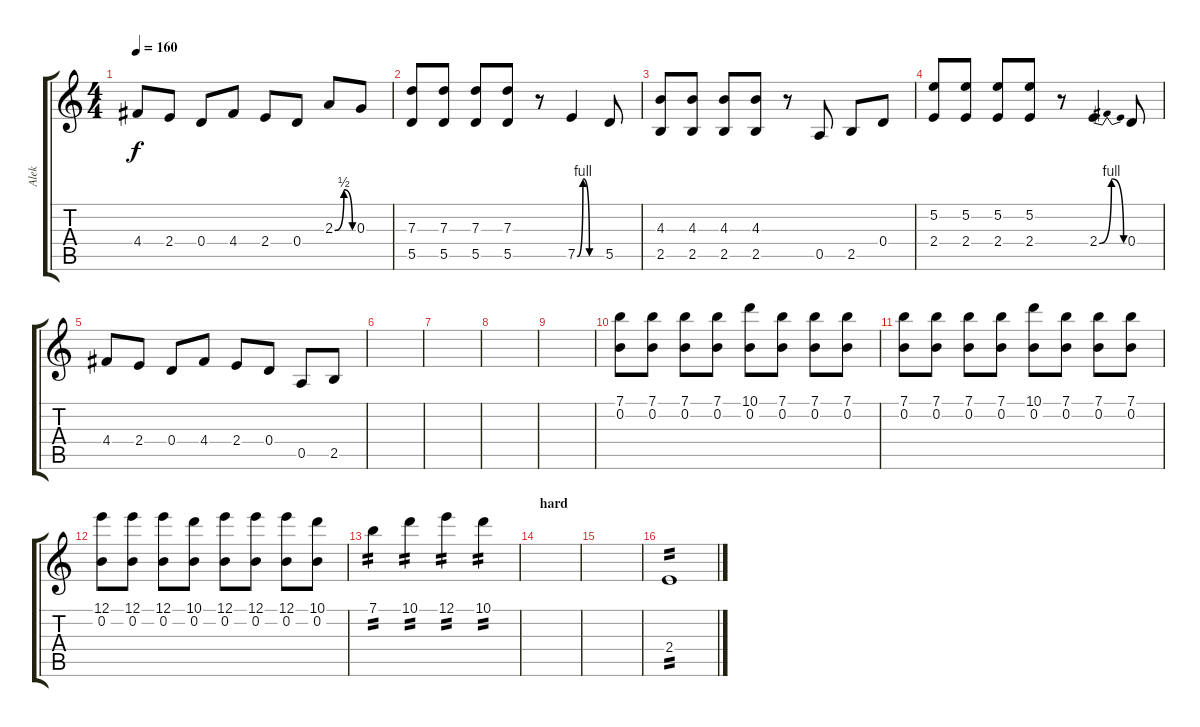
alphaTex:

\track ("Alek" "Alek") {instrument overdrivenguitar}
\staff {score tabs}
\tuning (E4 B3 G3 D3 A2 D2) {hide}
\ts (4 4)
\tempo 160
\clef g2
\ks c
4.4.8{dy f} 2.4.8 0.4.8 4.4.8 2.4.8 0.4.8 2.3{be (custom 0 0 30 2 58 0 60 0)}.8 0.3.8 |
(7.3 5.5).8 (7.3 5.5).8 (7.3 5.5).8 (7.3 5.5).8 r.8 7.5{be (custom 0 0 14 4 30 0 60 0)}.4 5.5.8 |
(4.3 2.5).8 (4.3 2.5).8 (4.3 2.5).8 (4.3 2.5).8 r.8 0.5.8 2.5.8 0.4.8 |
(5.2 2.4).8 (5.2 2.4).8 (5.2 2.4).8 (5.2 2.4).8 r.8 2.4{be (bendrelease 0 0 30 4 30 4 60 0)}.4 0.4.8 |
4.4.8 2.4.8 0.4.8 4.4.8 2.4.8 0.4.8 0.5.8 2.5.8 |
\section ("" "")
|
|
|
|
(7.1 0.2).8 (7.1 0.2).8 (7.1 0.2).8 (7.1 0.2).8 (10.1 0.2).8 (7.1 0.2).8 (7.1 0.2).8 (7.1 0.2).8 |
(7.1 0.2).8 (7.1 0.2).8 (7.1 0.2).8 (7.1 0.2).8 (10.1 0.2).8 (7.1 0.2).8 (7.1 0.2).8 (7.1 0.2).8 |
(12.1 0.2).8 (12.1 0.2).8 (12.1 0.2).8 (10.1 0.2).8 (12.1 0.2).8 (12.1 0.2).8 (12.1 0.2).8 (10.1 0.2).8 |
7.1.4{tp 2} 10.1.4{tp 2} 12.1.4{tp 2} 10.1.4{tp 2} |
\section ("" "hard")
|
|
2.4.1{tp 2}
